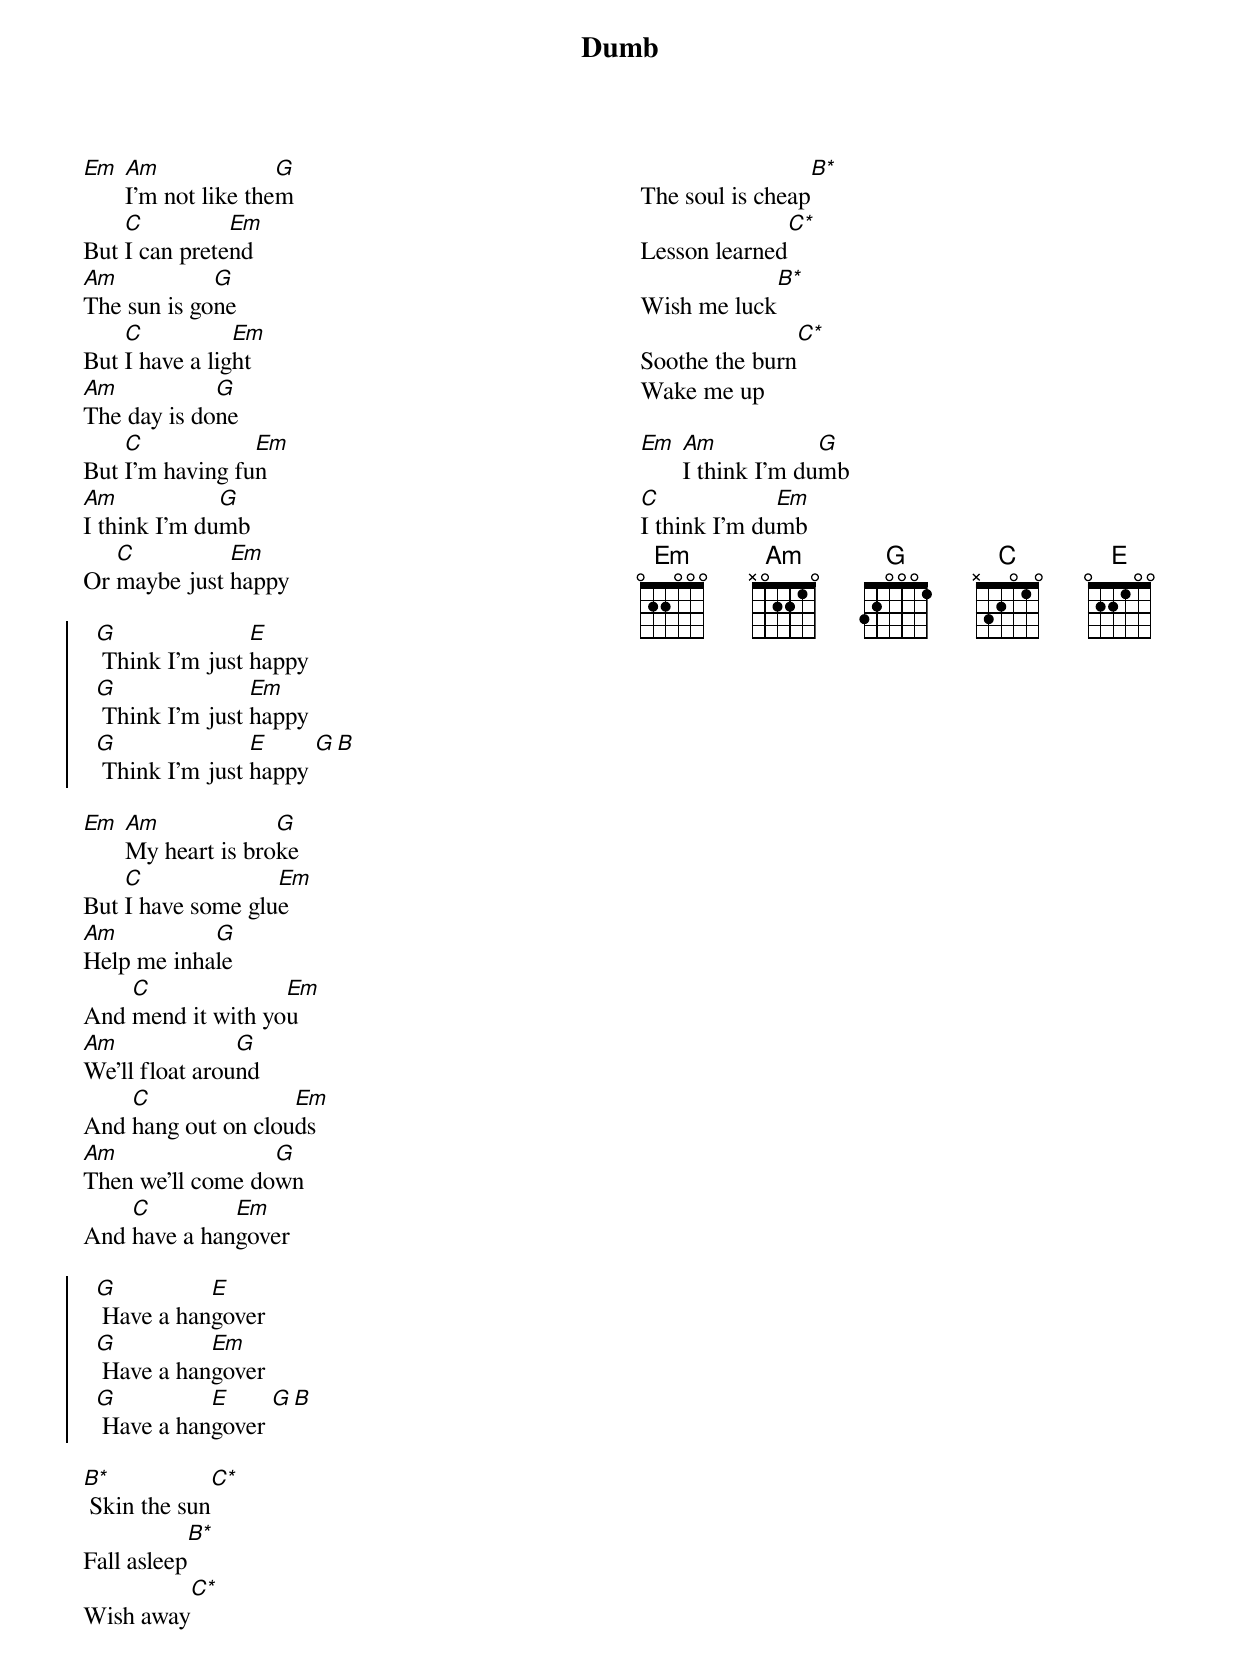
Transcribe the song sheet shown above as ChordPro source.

{title: Dumb}
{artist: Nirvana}
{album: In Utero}
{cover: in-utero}
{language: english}
{columns: 2}
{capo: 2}
{define: Em frets 0 2 2 0 0 0}
{define: Am frets X 0 2 2 1 0}
{define: G frets 3 2 0 0 0 1}
{define: C frets X 3 2 0 1 0}
{define: E frets 0 2 2 1 0 0}
{define: B base-fret 2 frets X 0 2 2 2 0}
{define: B* frets X X 2 4 4 X special}
{define: C* frets X X 3 5 5 X special}

[Em] [Am]I'm not like the[G]m
But [C]I can prete[Em]nd
[Am]The sun is go[G]ne
But [C]I have a lig[Em]ht
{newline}
[Am]The day is do[G]ne
But [C]I'm having fu[Em]n
[Am]I think I'm du[G]mb
Or [C]maybe just [Em]happy

{start_of_chorus}
  [G] Think I'm just [E]happy
  [G] Think I'm just [Em]happy
  [G] Think I'm just [E]happy [G B]
{end_of_chorus}

[Em] [Am]My heart is bro[G]ke
But [C]I have some glu[Em]e
[Am]Help me inha[G]le
And [C]mend it with yo[Em]u
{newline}
[Am]We'll float arou[G]nd
And [C]hang out on clou[Em]ds
[Am]Then we'll come do[G]wn
And [C]have a han[Em]gover

{start_of_chorus}
  [G] Have a han[E]gover
  [G] Have a han[Em]gover
  [G] Have a han[E]gover [G B]
{end_of_chorus}

[B*] Skin the sun[C*]
Fall asleep[B*]
Wish away[C*]
The soul is cheap[B*]
Lesson learned[C*]
Wish me luck[B*]
Soothe the burn[C*]
Wake me up

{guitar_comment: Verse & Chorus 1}
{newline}
[Em] [Am]I think I'm du[G]mb
[C]I think I'm du[Em]mb
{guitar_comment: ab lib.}
